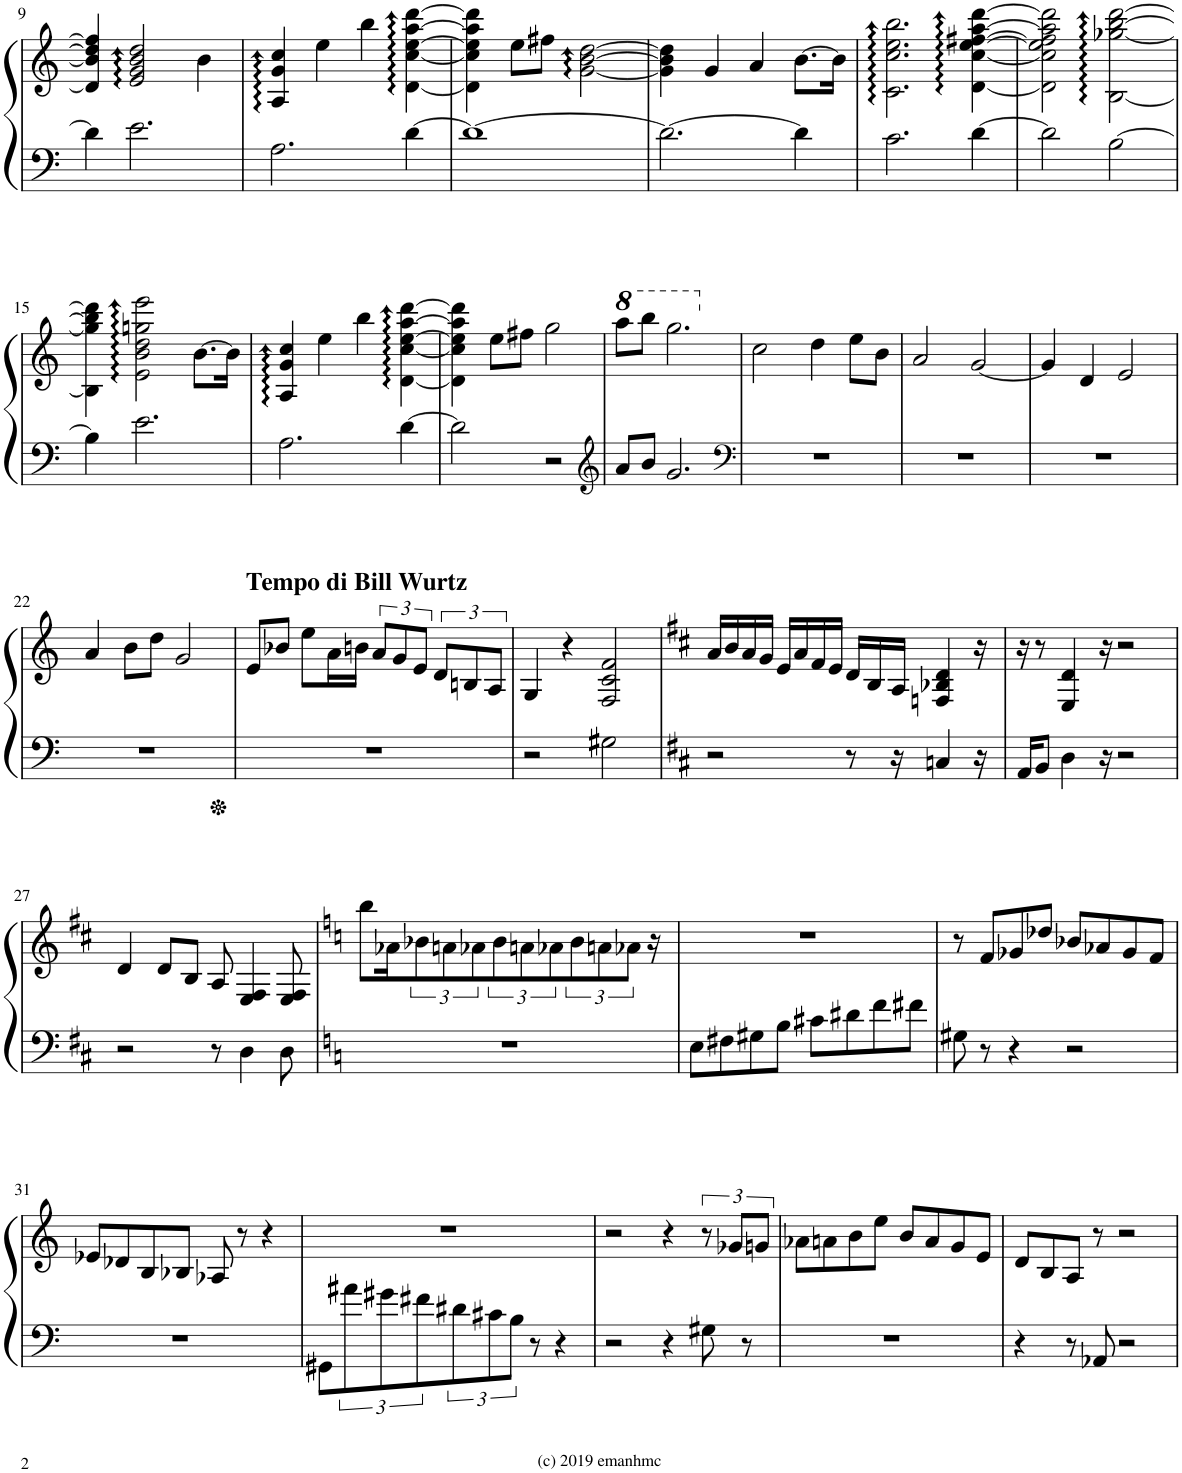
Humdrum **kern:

**kern	**kern
*part1	*part1
*staff2	*staff1
*I"Piano	*
*I'Pno.	*
!!LO:PB:g=z
*clefF4	*clefG2
*k[]	*k[]
*M4/4	*M4/4
=9	=9
4d\]	4d/] 4b/] 4dd/] 4ff#/]
2.e\	2e/ 2g/ 2b/ 2dd/
.	4b\
=10	=10
2.A\	4A/ 4g/ 4cc/
.	4ee\
.	4bb\
[4d\	[4d\ [4cc\ [4ee\ [4aa\ [4ddd\
=11	=11
1d_	4d\] 4cc\] 4ee\] 4aa\] 4ddd\]
.	8ee\L
.	8ff#X\J
.	[2g\ [2b\ [2dd\
=12	=12
2.d\_	4g\] 4b\] 4dd\]
.	4g/
.	4a/
4d\]	[8.b\L
.	16b\Jk]
=13	=13
2.c\	2.c\ 2.cc\ 2.ee\ 2.bb\
[4d\	[4d\ [<4cc\ [>4ee\ [4ff#X\ [4aa\ [4ddd\
=14	=14
2d\]	2d\] 2cc\] 2ee\] 2ff#\] 2aa\] 2ddd\]
[2B\	[2B\ [2gg-X\ [2bb\ [2ddd\
!!LO:LB:g=z
=15	=15
4B\]	4B\] 4gg-\] 4bb\] 4ddd\]
2.e\	2e\ 2b\ 2dd\ 2ggn\ 2eee\
.	[8.b\L
.	16b\Jk]
=16	=16
2.A\	4A/ 4g/ 4cc/
.	4ee\
.	4bb\
[4d\	[4d\ [4cc\ [4ee\ [4aa\ [4ddd\
=17	=17
2d\]	4d\] 4cc\] 4ee\] 4aa\] 4ddd\]
.	8ee\L
.	8ff#X\J
2r	2gg\
=18	=18
*clefG2	*
*	*8va
8a/L	8aaa\L
8b/J	8bbb\J
2.g/	2.ggg\
=19	=19
*clefF4	*
*	*X8va
1r	2cc\
.	4dd\
.	8ee\L
.	8b\J
=20	=20
1r	2a/
.	[2g/
=21	=21
1r	4g/]
.	4d/
.	2e/
!!LO:LB:g=z
=22	=22
1r	4a/
.	8b\L
.	8dd\J
.	2g/
=23	=23
!	!LO:TX:a:B:t=Tempo di Bill Wurtz
1r	8e/L
.	8b-X/J
.	8ee\L
.	16a\L
.	16bn\JJ
.	12a/L
.	12g/
.	12e/J
.	12d/L
.	12Bn/
.	12A/J
=24	=24
2r	4G/
.	4r
2G#X\	2F/ 2c/ 2f/
=25	=25
*k[f#c#]	*k[f#c#]
2r	16a/LL
.	16b/
.	16a/
.	16g/JJ
.	16e/LL
.	16a/
.	16f#/
.	16e/JJ
8r	16d/LL
.	16B/
16r	16A/JJ
4Cn/	4Fn/ 4B-X/ 4d/
16r	16r
=26	=26
16AA/KL	16r
8BB/J	8r
4D\	4E/ 4d/
16r	16r
2r	2r
!!LO:LB:g=z
=27	=27
2r	4d/
.	8d/L
.	8B/J
8r	8A/
4D\	4E/ 4F#/
8D\	8E/ 8F#/
=28	=28
*k[]	*k[]
1r	8bb\L
.	16a-X\K
.	12b-X\
.	12an\
.	12a-X\
.	12b-\
.	12an\
.	12a-X\
.	12b-\
.	12an\
.	12a-X\J
.	16r
=29	=29
8E\L	1r
8F#X\	.
8G#X\	.
8B\J	.
8c#X\L	.
8d#X\	.
8f\	.
8f#X\J	.
=30	=30
8G#X\	8r
8r	8f/L
4r	8g-X/
.	8dd-X/J
2r	8b-X/L
.	8a-X/
.	8g-/
.	8f/J
!!LO:LB:g=z
=31	=31
1r	8e-X/L
.	8d-X/
.	8B/
.	8B-X/J
.	8A-X/
.	8r
.	4r
=32	=32
8GG#X\L	1r
12a#X\	.
12g#X\	.
12f#X\	.
12d#X\	.
12c#X\	.
12B\J	.
8r	.
4r	.
=33	=33
2r	2r
4r	4r
8G#X\	12r
.	12g-X/L
8r	.
.	12gn/J
=34	=34
1r	8a-X\L
.	8an\
.	8b\
.	8ee\J
.	8b/L
.	8a/
.	8g/
.	8e/J
=35	=35
4r	8d/L
.	8B/
8r	8A/J
8AA-X/	8r
2r	2r
=	=
*-	*-
